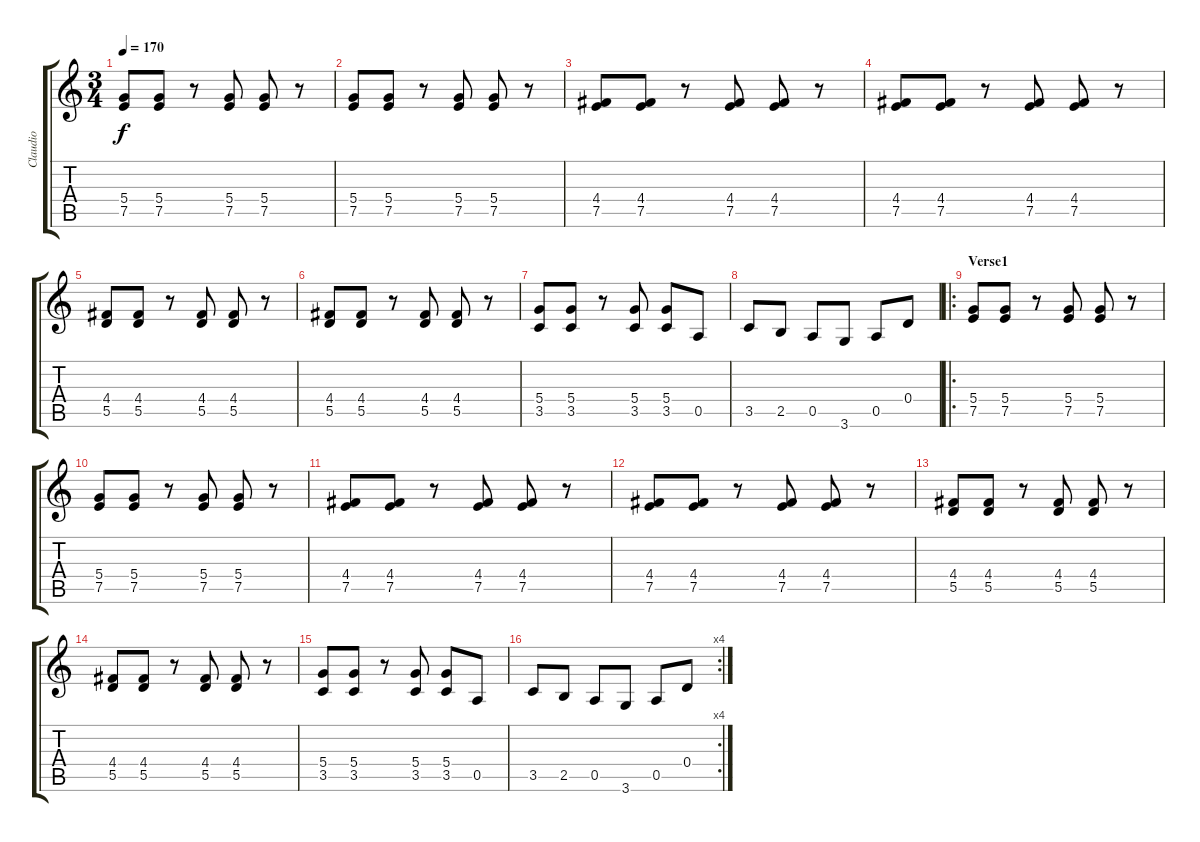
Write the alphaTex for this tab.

\track ("Claudio" "Claudio") {instrument distortionguitar}
\staff {score tabs}
\tuning (E4 B3 G3 D3 A2 E2) {hide}
\ts (3 4)
\tempo 170
\clef g2
\ks c
(5.4 7.5).8{dy f instrument distortionguitar} (5.4 7.5).8 r.8 (5.4 7.5).8 (5.4 7.5).8 r.8 |
(5.4 7.5).8 (5.4 7.5).8 r.8 (5.4 7.5).8 (5.4 7.5).8 r.8 |
(4.4 7.5).8 (4.4 7.5).8 r.8 (4.4 7.5).8 (4.4 7.5).8 r.8 |
(4.4 7.5).8 (4.4 7.5).8 r.8 (4.4 7.5).8 (4.4 7.5).8 r.8 |
(4.4 5.5).8 (4.4 5.5).8 r.8 (4.4 5.5).8 (4.4 5.5).8 r.8 |
(4.4 5.5).8 (4.4 5.5).8 r.8 (4.4 5.5).8 (4.4 5.5).8 r.8 |
(5.4 3.5).8 (5.4 3.5).8 r.8 (5.4 3.5).8 (5.4 3.5).8 0.5.8 |
3.5.8 2.5.8 0.5.8 3.6.8 0.5.8 0.4.8 |
\ro
\section ("" "Verse1")
(5.4 7.5).8 (5.4 7.5).8 r.8 (5.4 7.5).8 (5.4 7.5).8 r.8 |
(5.4 7.5).8 (5.4 7.5).8 r.8 (5.4 7.5).8 (5.4 7.5).8 r.8 |
(4.4 7.5).8 (4.4 7.5).8 r.8 (4.4 7.5).8 (4.4 7.5).8 r.8 |
(4.4 7.5).8 (4.4 7.5).8 r.8 (4.4 7.5).8 (4.4 7.5).8 r.8 |
(4.4 5.5).8 (4.4 5.5).8 r.8 (4.4 5.5).8 (4.4 5.5).8 r.8 |
(4.4 5.5).8 (4.4 5.5).8 r.8 (4.4 5.5).8 (4.4 5.5).8 r.8 |
(5.4 3.5).8 (5.4 3.5).8 r.8 (5.4 3.5).8 (5.4 3.5).8 0.5.8 |
\rc 4
3.5.8 2.5.8 0.5.8 3.6.8 0.5.8 0.4.8
